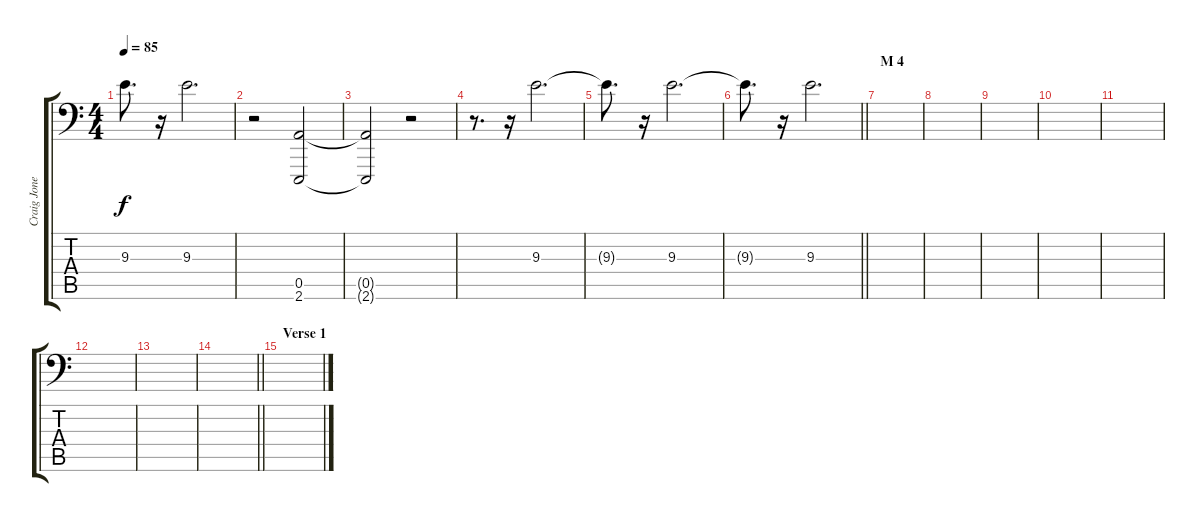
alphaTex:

\track ("Craig Jones" "Craig Jone") {instrument lead3calliope}
\staff {score tabs}
\tuning (E5 B3 G3 D3 A2 D1) {hide}
\ts (4 4)
\tempo 85
\clef f4
\ks c
9.3{t}.8{d dy f} r.16{volume 0} 9.3.2{d volume 9 instrument reversecymbal} |
r.2{volume 0 instrument blownbottle} (0.5 2.6).2{volume 16} |
(0.5{t} 2.6{t}).2{volume 0} r.2 |
r.8{d} r.16{volume 0} 9.3.2{d volume 9 instrument reversecymbal} |
9.3{t}.8{d} r.16{volume 0} 9.3.2{d volume 9 instrument reversecymbal} |
\barLineRight lightlight
9.3{t}.8{d} r.16{volume 0} 9.3.2{d volume 9 instrument reversecymbal} |
\section ("" "M 4")
|
|
|
|
|
|
|
\barLineRight lightlight
|
\section ("" "Verse 1")
